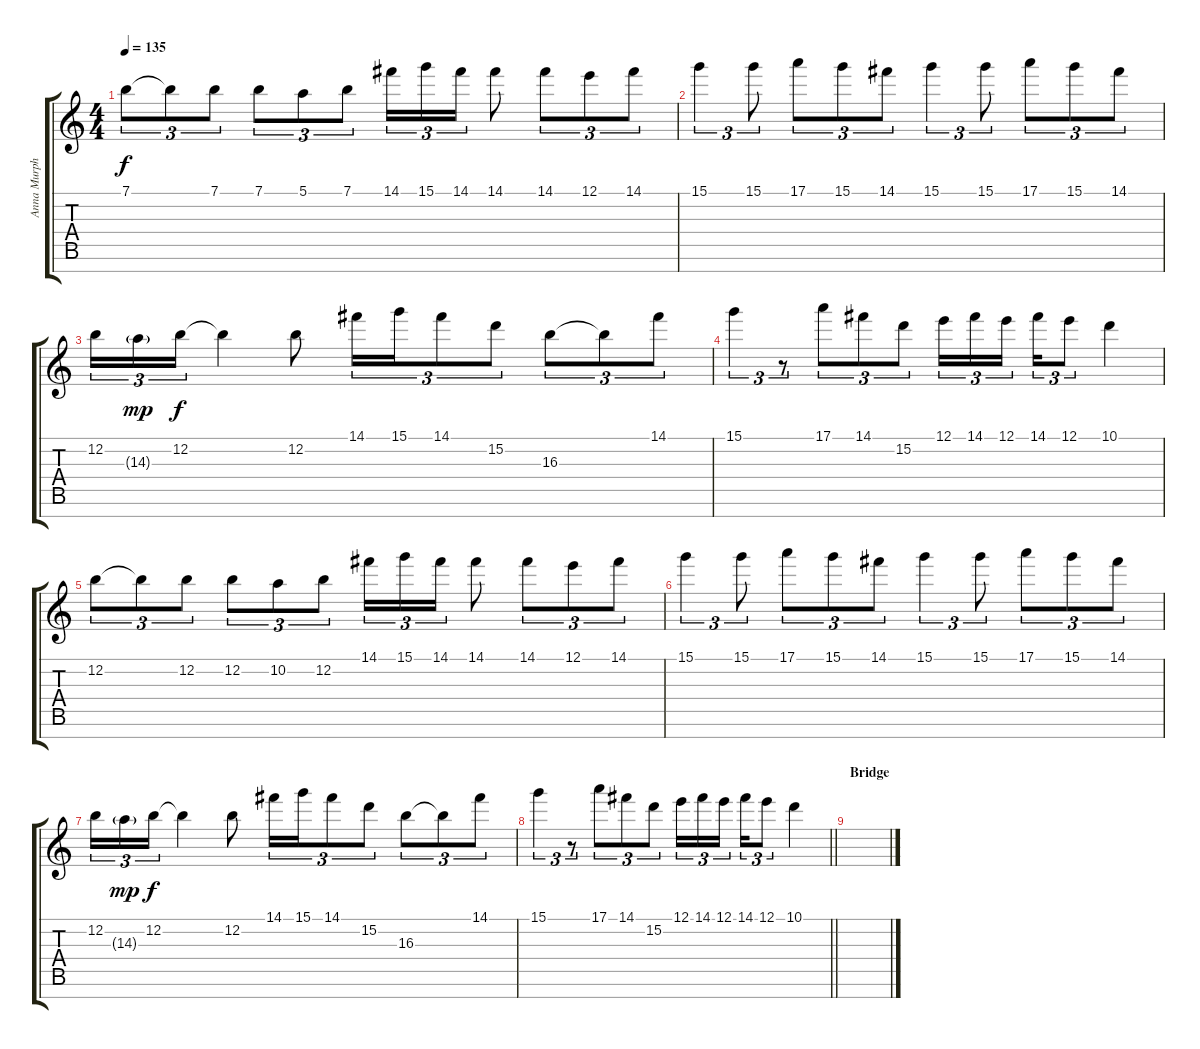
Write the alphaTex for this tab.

\track ("Anna Murphy" "Anna Murph") {instrument contrabass}
\staff {score tabs}
\tuning (E4 B3 G3 D3 A2 E2 B1) {hide}
\ts (4 4)
\tempo 135
\clef g2
\ks c
7.1.8{tu (3 2) dy f} 7.1{t}.8{tu (3 2)} 7.1.8{tu (3 2)} 7.1.8{tu (3 2)} 5.1.8{tu (3 2)} 7.1.8{tu (3 2)} 14.1.16{tu (3 2)} 15.1.16{tu (3 2)} 14.1.16{tu (3 2)} 14.1.8 14.1.8{tu (3 2)} 12.1.8{tu (3 2)} 14.1.8{tu (3 2)} |
15.1.4{tu (3 2)} 15.1.8{tu (3 2)} 17.1.8{tu (3 2)} 15.1.8{tu (3 2)} 14.1.8{tu (3 2)} 15.1.4{tu (3 2)} 15.1.8{tu (3 2)} 17.1.8{tu (3 2)} 15.1.8{tu (3 2)} 14.1.8{tu (3 2)} |
12.2.16{tu (3 2)} 14.3{g}.16{tu (3 2) dy mp} 12.2.16{tu (3 2) dy f} 12.2{t}.4 12.2.8 14.1.16{tu (3 2)} 15.1.16{tu (3 2)} 14.1.8{tu (3 2)} 15.2.8{tu (3 2)} 16.3.8{tu (3 2)} 16.3{t}.8{tu (3 2)} 14.1.8{tu (3 2)} |
15.1.4{tu (3 2)} r.8{tu (3 2)} 17.1.8{tu (3 2)} 14.1.8{tu (3 2)} 15.2.8{tu (3 2)} 12.1.16{tu (3 2)} 14.1.16{tu (3 2)} 12.1.16{tu (3 2) beam splitsecondary} 14.1.16{tu (3 2)} 12.1.8{tu (3 2)} 10.1.4 |
12.2.8{tu (3 2)} 12.2{t}.8{tu (3 2)} 12.2.8{tu (3 2)} 12.2.8{tu (3 2)} 10.2.8{tu (3 2)} 12.2.8{tu (3 2)} 14.1.16{tu (3 2)} 15.1.16{tu (3 2)} 14.1.16{tu (3 2)} 14.1.8 14.1.8{tu (3 2)} 12.1.8{tu (3 2)} 14.1.8{tu (3 2)} |
15.1.4{tu (3 2)} 15.1.8{tu (3 2)} 17.1.8{tu (3 2)} 15.1.8{tu (3 2)} 14.1.8{tu (3 2)} 15.1.4{tu (3 2)} 15.1.8{tu (3 2)} 17.1.8{tu (3 2)} 15.1.8{tu (3 2)} 14.1.8{tu (3 2)} |
12.2.16{tu (3 2)} 14.3{g}.16{tu (3 2) dy mp} 12.2.16{tu (3 2) dy f} 12.2{t}.4 12.2.8 14.1.16{tu (3 2)} 15.1.16{tu (3 2)} 14.1.8{tu (3 2)} 15.2.8{tu (3 2)} 16.3.8{tu (3 2)} 16.3{t}.8{tu (3 2)} 14.1.8{tu (3 2)} |
\barLineRight lightlight
15.1.4{tu (3 2)} r.8{tu (3 2)} 17.1.8{tu (3 2)} 14.1.8{tu (3 2)} 15.2.8{tu (3 2)} 12.1.16{tu (3 2)} 14.1.16{tu (3 2)} 12.1.16{tu (3 2) beam splitsecondary} 14.1.16{tu (3 2)} 12.1.8{tu (3 2)} 10.1.4 |
\section ("" "Bridge")
